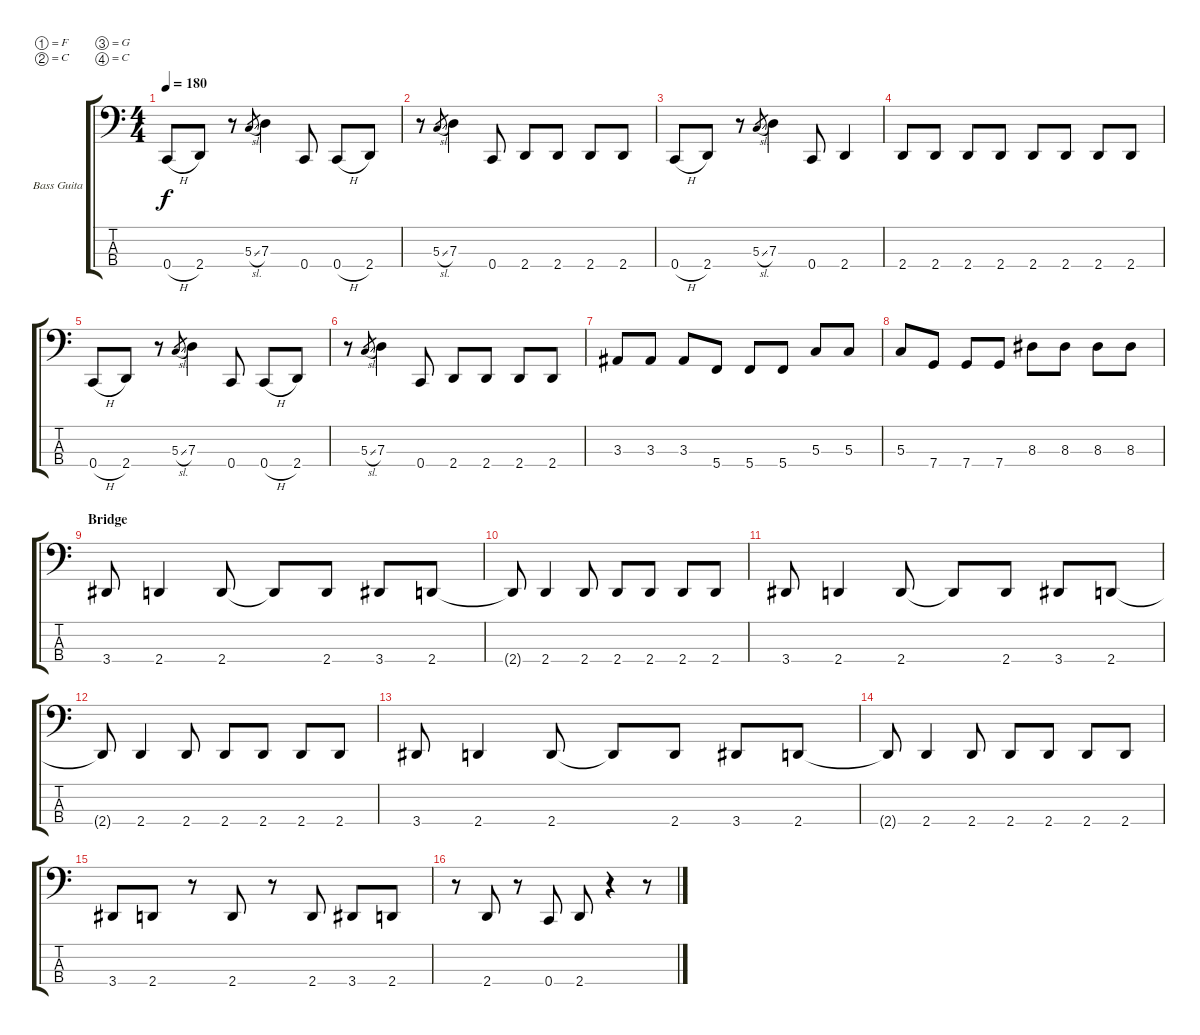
\defaultSystemsLayout 4
\bracketExtendMode groupsimilarinstruments
\firstSystemTrackNameOrientation horizontal
\otherSystemsTrackNameOrientation horizontal
\track ("Bass Guitar" "Bass Guita") {instrument electricbassfinger}
\staff {score tabs}
\tuning (F2 C2 G1 C1)
\ts (4 4)
\tempo 180
\clef f4
\scale
0.333333
\ks c
0.4{h}.8{dy f} 2.4.8 r.8 5.3{sl}.8{gr} 7.3.4 0.4.8 0.4{h}.8 2.4.8 |
\scale
0.333333 r.8 5.3{sl}.8{gr} 7.3.4 0.4.8 2.4.8 2.4.8 2.4.8 2.4.8 |
\scale
0.333333 0.4{h}.8 2.4.8 r.8 5.3{sl}.8{gr} 7.3.4 0.4.8 2.4.4 |
\scale
0.333333 2.4.8 2.4.8 2.4.8 2.4.8 2.4.8 2.4.8 2.4.8 2.4.8 |
\scale
0.333333 0.4{h}.8 2.4.8 r.8 5.3{sl}.8{gr} 7.3.4 0.4.8 0.4{h}.8 2.4.8 |
\scale
0.333333 r.8 5.3{sl}.8{gr} 7.3.4 0.4.8 2.4.8 2.4.8 2.4.8 2.4.8 |
\scale
0.333333 3.3.8 3.3.8 3.3.8 5.4.8 5.4.8 5.4.8 5.3.8 5.3.8 |
\scale
0.333333 5.3.8 7.4.8 7.4.8 7.4.8 8.3.8 8.3.8 8.3.8 8.3.8 |
\section ("" "Bridge")
\scale
0.333333 3.4.8 2.4.4 2.4.8 2.4{t}.8 2.4.8 3.4.8 2.4.8 |
\scale
0.333333 2.4{t}.8 2.4.4 2.4.8 2.4.8 2.4.8 2.4.8 2.4.8 |
\scale
0.333333 3.4.8 2.4.4 2.4.8 2.4{t}.8 2.4.8 3.4.8 2.4.8 |
\scale
0.333333 2.4{t}.8 2.4.4 2.4.8 2.4.8 2.4.8 2.4.8 2.4.8 |
\scale
0.333333 3.4.8 2.4.4 2.4.8 2.4{t}.8 2.4.8 3.4.8 2.4.8 |
\scale
0.333333 2.4{t}.8 2.4.4 2.4.8 2.4.8 2.4.8 2.4.8 2.4.8 |
\scale
0.333333 3.4.8 2.4.8 r.8 2.4.8 r.8 2.4.8 3.4.8 2.4.8 |
\scale
0.333333 r.8 2.4.8 r.8 0.4.8 2.4.8 r.4 r.8
